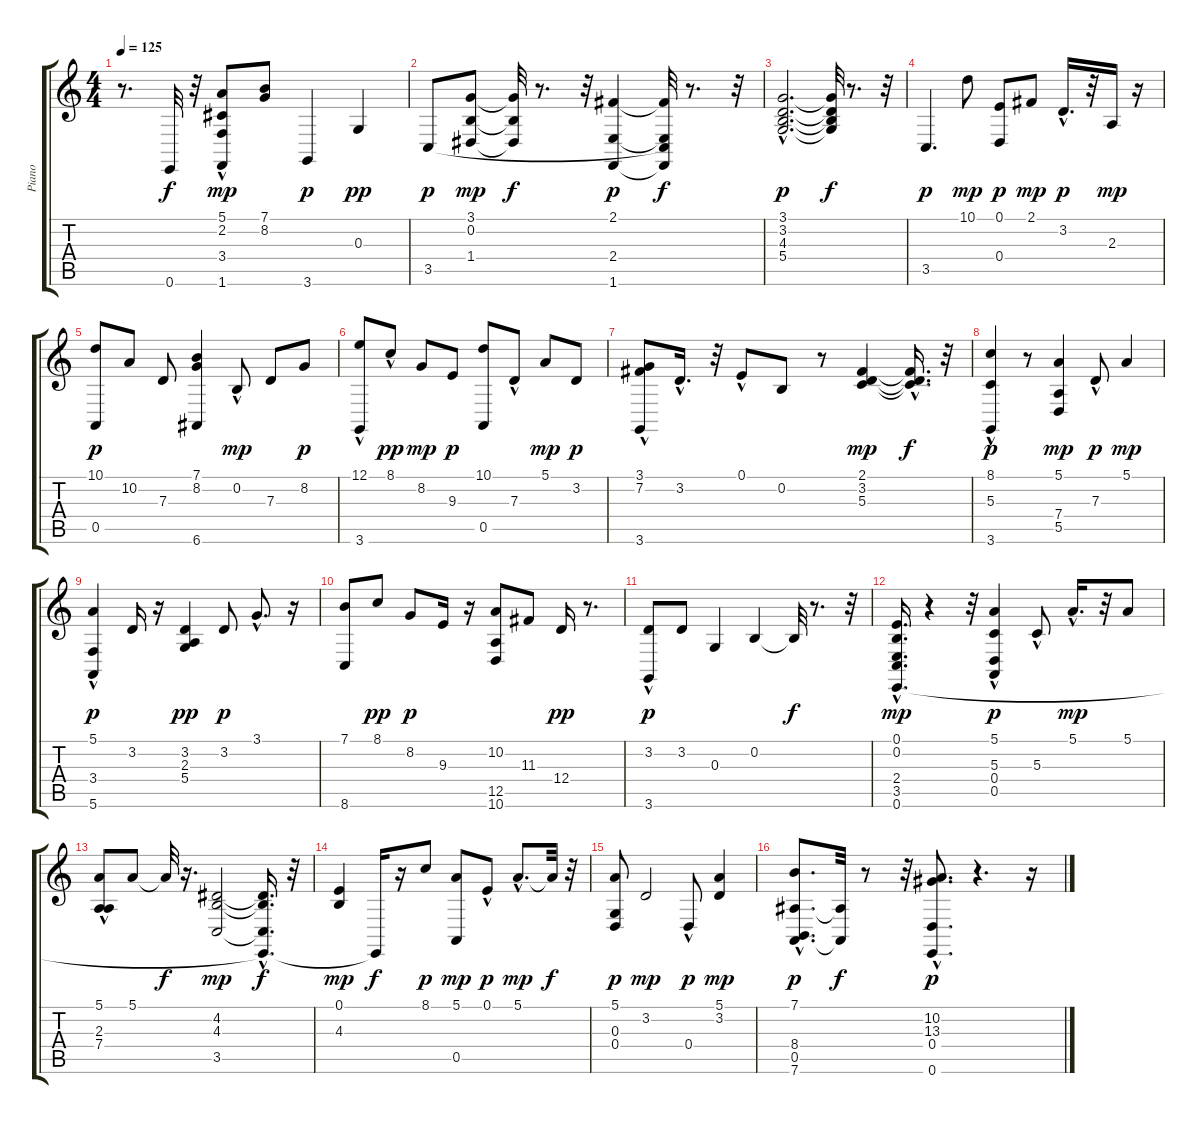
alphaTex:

\track ("Piano" "Piano") {instrument acousticgrandpiano}
\staff {score tabs}
\tuning (E4 B3 G3 D3 A2 E2) {hide}
\ts (4 4)
\tempo 125
\clef g2
\ks c
r.8{d dy pp} 0.6.32{dy f} r.32 (5.1{hac} 2.2 3.4{hac} 1.6).8{dy mp} (7.1 8.2).8 3.6.4{dy p} 0.3.4{dy pp} |
3.5.8{dy p} (3.1 0.2 1.4).8{dy mp} (3.1{t} 0.2{t} 1.4{t}).32{dy f} r.8{d} r.32 (2.1 2.4 1.6).4{dy p} (2.1{t} 2.4{t} 3.5{t} 1.6{t}).32{dy f} r.8{d} r.32 |
(3.1{hac} 3.2{hac} 4.3{hac} 5.4{hac}).2{d dy p} (3.1{t} 3.2{t} 4.3{t} 5.4{t}).32{dy f} r.8{d} r.32 |
3.5.4{d dy p} 10.1.8{dy mp} (0.1 0.4).8{dy p} 2.1.8{dy mp} 3.2{hac}.16{d dy p} r.32 2.3.16{dy mp} r.16 |
(10.1 0.5).8{dy p} 10.2.8 7.3.8 (7.1 8.2 6.6).4 0.2{hac}.8{dy mp} 7.3.8 8.2.8{dy p} |
(12.1 3.6{hac}).8 8.1{hac}.8{dy pp} 8.2.8{dy mp} 9.3.8{dy p} (10.1 0.5).8 7.3{hac}.8 5.1.8{dy mp} 3.2.8{dy p} |
(3.1{hac} 7.2{hac} 3.6).8 3.2{hac}.16{d} r.32 0.1{hac}.8 0.2.8 r.8 (2.1 3.2 5.3).4{dy mp} (2.1{hac t} 3.2{hac t} 5.3{hac t}).16{d dy f} r.32 |
(8.1 5.3{hac} 3.6).4{dy p} r.8 (5.1 7.4 5.5).4{dy mp} 7.3{hac}.8{dy p} 5.1.4{dy mp} |
(5.1 3.4 5.6{hac}).4{dy p} 3.2.16 r.16 (3.2 2.3 5.4).4{dy pp} 3.2.8{dy p} 3.1{hac}.8{d} r.16 |
(7.1 8.6).8 8.1.8{dy pp} 8.2.8{dy p} 9.3.16 r.16 (10.2 12.5 10.6).8 11.3.8 12.4.16{dy pp} r.8{d} |
(3.2{hac} 3.6{hac}).8{dy p} 3.2.8 0.3.4 0.2.4 0.2{t}.32{dy f} r.8{d} r.32 |
(0.1{hac} 0.2{hac} 2.4{hac} 3.5{hac} 0.6).16{d dy mp} r.4 r.32 (5.1 5.3{hac} 0.4 0.5).4{dy p} 5.3{hac}.8 5.1{hac}.16{d dy mp} r.32 5.1.8 |
(5.1{hac} 2.3 7.4).8 5.1.8 5.1{t}.32{dy f} r.16{d} (4.2 4.3 3.5).2{dy mp} (4.2{hac t} 4.3{hac t} 3.5{hac t} 0.6{hac t}).16{d dy f} r.32 |
(0.1 4.3).4{dy mp} 0.6{t}.16{dy f} r.16 8.1.8{dy p} (5.1 0.5).8{dy mp} 0.1{hac}.8{dy p} 5.1{hac}.8{d dy mp} 5.1{t}.32{dy f} r.32 |
(5.1 0.3 0.4).8{dy p} 3.2.2{dy mp} 0.4{hac}.8{dy p} (5.1 3.2).4{dy mp} |
(7.1{hac} 8.4{hac} 0.5{hac} 7.6{hac}).8{d dy p} (8.4{t} 0.5{t}).32{dy f} r.8 r.32 (10.2{hac} 13.3{hac} 0.4{hac} 0.6{hac}).8{d dy p} r.4{d} r.16
